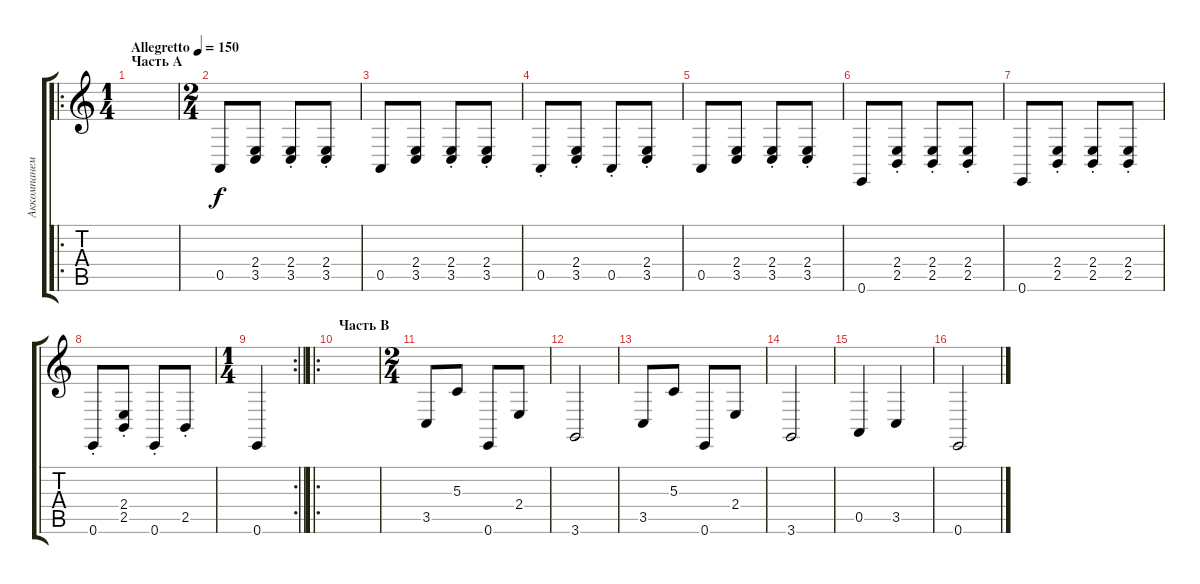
\track ("Аккомпанемент" "Аккомпанем") {instrument churchorgan}
\staff {score tabs}
\tuning (E4 B3 G3 D3 A2 E2) {hide}
\ro
\ts (1 4)
\section ("" "Часть А")
\tempo (150 "Allegretto")
\clef g2
\ks c
|
\ts (2 4)
0.5.8 (2.4 3.5).8 (2.4{st} 3.5).8 (2.4{st} 3.5).8 |
0.5.8 (2.4 3.5).8 (2.4{st} 3.5{st}).8 (2.4{st} 3.5{st}).8 |
0.5{st}.8 (2.4{st} 3.5{st}).8 0.5{st}.8 (2.4{st} 3.5{st}).8 |
0.5.8 (2.4 3.5).8 (2.4{st} 3.5{st}).8 (2.4{st} 3.5{st}).8 |
0.6.8 (2.4{st} 2.5{st}).8 (2.4{st} 2.5{st}).8 (2.4{st} 2.5{st}).8 |
0.6.8 (2.4{st} 2.5{st}).8 (2.4{st} 2.5{st}).8 (2.4{st} 2.5{st}).8 |
0.6{st}.8 (2.4{st} 2.5{st}).8 0.6{st}.8 2.5{st}.8 |
\rc 2
\ts (1 4)
\barLineRight lightlight
0.6.4 |
\ro
\section ("" "Часть В")
|
\ts (2 4)
3.5.8 5.3.8 0.6.8 2.4.8 |
3.6.2 |
3.5.8 5.3.8 0.6.8 2.4.8 |
3.6.2 |
0.5.4 3.5.4 |
0.6.2
